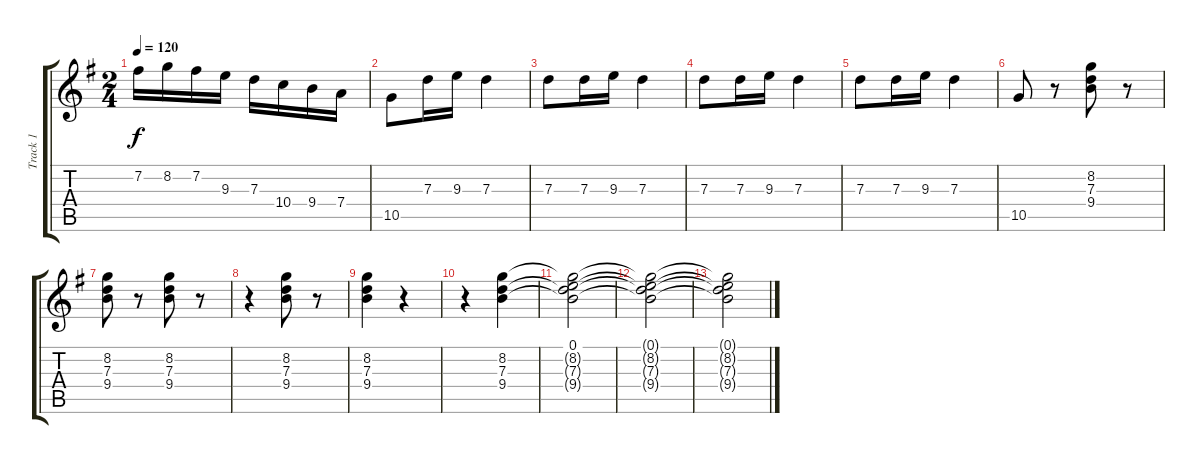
\track ("Track 1" "Track 1") {instrument overdrivenguitar}
\staff {score tabs}
\tuning (E4 B3 G3 D3 A2 E2) {hide}
\ts (2 4)
\tempo 120
\clef g2
\ks g
7.2.16{dy f} 8.2.16 7.2.16 9.3.16 7.3.16 10.4.16 9.4.16 7.4.16 |
10.5.8 7.3.16 9.3.16 7.3.4 |
7.3.8 7.3.16 9.3.16 7.3.4 |
7.3.8 7.3.16 9.3.16 7.3.4 |
7.3.8 7.3.16 9.3.16 7.3.4 |
10.5.8 r.8 (8.2 7.3 9.4).8 r.8 |
(8.2 7.3 9.4).8 r.8 (8.2 7.3 9.4).8 r.8 |
r.4 (8.2 7.3 9.4).8 r.8 |
(8.2 7.3 9.4).4 r.4 |
r.4 (8.2 7.3 9.4).4 |
(0.1 8.2{t} 7.3{t} 9.4{t}).2 |
(0.1{t} 8.2{t} 7.3{t} 9.4{t}).2 |
(0.1{t} 8.2{t} 7.3{t} 9.4{t}).2
